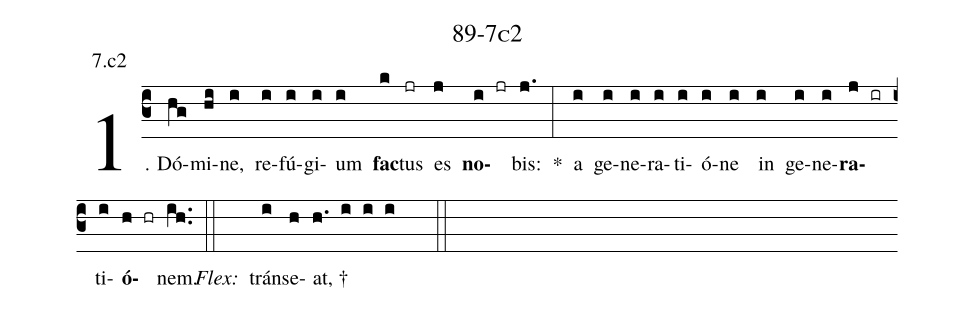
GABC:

name: 89-7c2;
annotation: 7.c2;
%%
(c3)1. Dó(hg)mi(hi)ne,(i) re(i)fú(i)gi(i)um(i) <b>fac</b>(k)tus(jr) es(j) <b>no</b>(i jr)bis:(j.) *(:) a(i) ge(i)ne(i)ra(i)ti(i)ó(i)ne(i) in(i) ge(i)ne(i)<b>ra</b>(j ir)ti(i)<b>ó</b>(h hr)nem.(ih..) (::)
<i>Flex:</i>()  tráns(i)e(h)at, †(h. i i i  ::)
